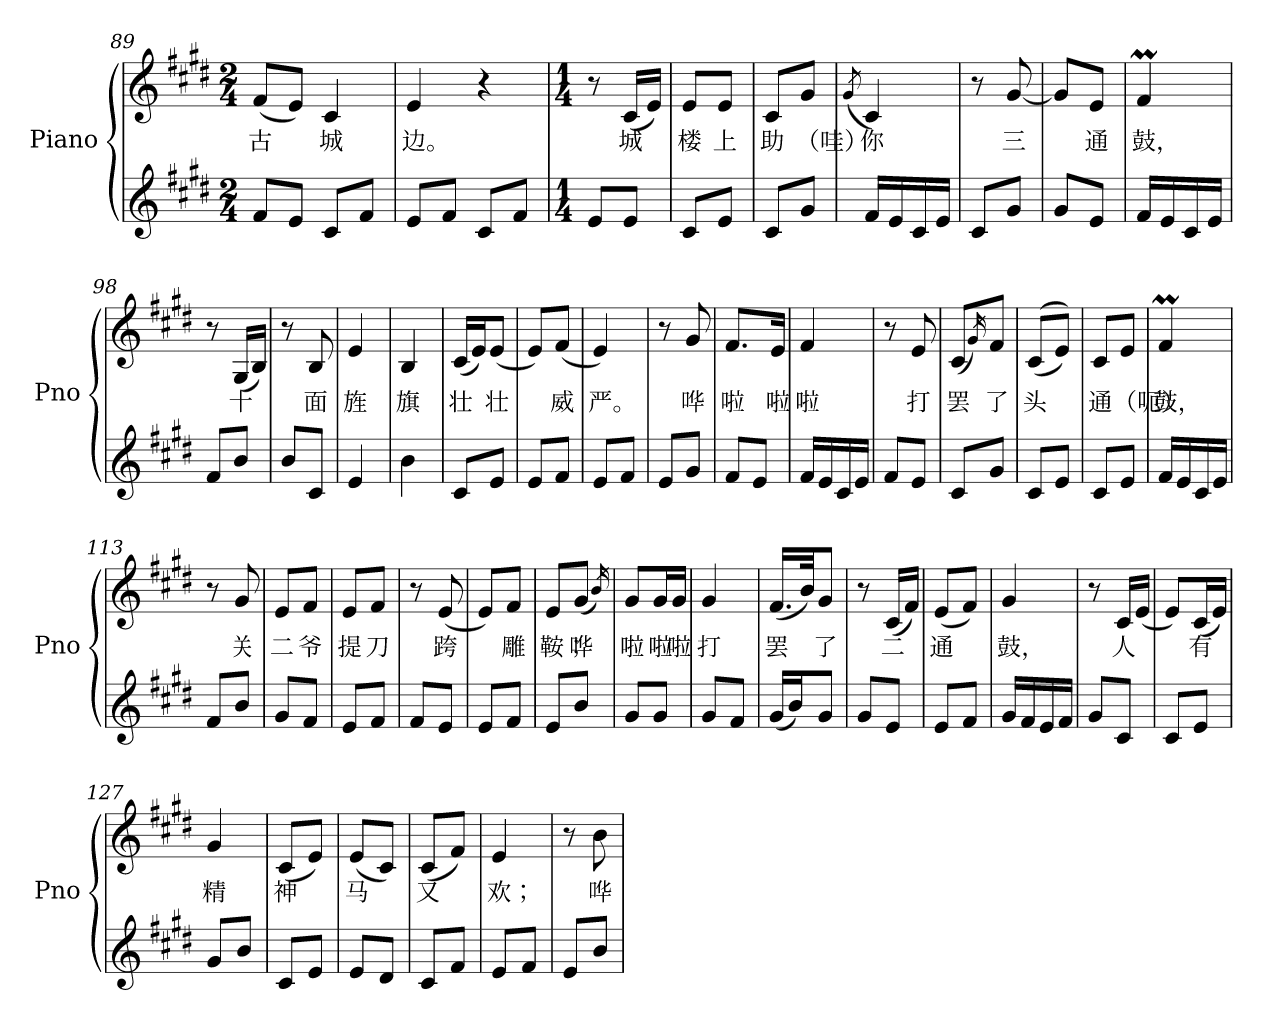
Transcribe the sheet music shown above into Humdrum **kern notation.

**kern	**kern	**text
*part2	*part1	*part1
*staff2	*staff1	*staff1
*I"Piano	*I"Piano	*
*I'Pno	*I'Pno	*
*clefG2	*clefG2	*
*k[f#c#g#d#]	*k[f#c#g#d#]	*
*M2/4	*M2/4	*
=89	=89	=89
!	!	!LO:LY:b
8f#/L	(<8f#/L	古
8e/J	8e/J)	.
!	!	!LO:LY:b
8c#/L	4c#/	城
8f#/J	.	.
=90	=90	=90
!	!	!LO:LY:b
8e/L	4e/	边。
8f#/J	.	.
8c#/L	4r	.
8f#/J	.	.
=91	=91	=91
*M1/4	*M1/4	*
8e/L	8r	.
!	!	!LO:LY:b
8e/J	(<16c#/LL	城
.	16e/JJ)	.
=92	=92	=92
!	!	!LO:LY:b
8c#/L	8e/L	楼
!	!	!LO:LY:b
8e/J	8e/J	上
=93	=93	=93
!	!	!LO:LY:b
8c#/L	8c#/L	助
!	!	!LO:LY:b
8g#/J	8g#/J	（哇）
=94	=94	=94
.	(<8qg#/	.
!	!	!LO:LY:b
16f#/LL	4c#/)	你
16e/	.	.
16c#/	.	.
16e/JJ	.	.
=95	=95	=95
8c#/L	8r	.
!	!	!LO:LY:b
8g#/J	[8g#/	三
!!LO:LB:g=z
=96	=96	=96
8g#/L	8g#/L]	.
!	!	!LO:LY:b
8e/J	8e/J	通
=97	=97	=97
!	!	!LO:LY:b
16f#/LL	4f#M/	鼓，
16e/	.	.
16c#/	.	.
16e/JJ	.	.
=98	=98	=98
8f#/L	8r	.
!	!	!LO:LY:b
8b/J	(<16G#/LL	十
.	16B/JJ)	.
=99	=99	=99
8b/L	8r	.
!	!	!LO:LY:b
8c#/J	8B/	面
=100	=100	=100
!	!	!LO:LY:b
4e/	4e/	旌
=101	=101	=101
!	!	!LO:LY:b
4b\	4B/	旗
=102	=102	=102
!	!	!LO:LY:b
8c#/L	(<16c#/LL	壮
.	16e/J)	.
!	!	!LO:LY:b
8e/J	(<8e/J	壮
=103	=103	=103
8e/L	8e/L)	.
!	!	!LO:LY:b
8f#/J	(<8f#/J	威
=104	=104	=104
!	!	!LO:LY:b
8e/L	4e/)	严。
8f#/J	.	.
=105	=105	=105
8e/L	8r	.
!	!	!LO:LY:b
8g#/J	8g#/	哗
=106	=106	=106
!	!	!LO:LY:b
8f#/L	8.f#/L	啦
8e/J	.	.
!	!	!LO:LY:b
.	16e/Jk	啦
=107	=107	=107
!	!	!LO:LY:b
16f#/LL	4f#/	啦
16e/	.	.
16c#/	.	.
16e/JJ	.	.
=108	=108	=108
8f#/L	8r	.
!	!	!LO:LY:b
8e/J	8e/	打
!!LO:LB:g=z
=109	=109	=109
!	!	!LO:LY:b
8c#/L	(<8c#/L	罢
.	16qg#/)	.
!	!	!LO:LY:b
8g#/J	8f#/J	了
=110	=110	=110
!	!	!LO:LY:b
8c#/L	(<(<8c#/L	头
8e/J	8e/J))	.
=111	=111	=111
!	!	!LO:LY:b
8c#/L	8c#/L	通
!	!	!LO:LY:b
8e/J	8e/J	（呃）
=112	=112	=112
!	!	!LO:LY:b
16f#/LL	4f#M/	鼓，
16e/	.	.
16c#/	.	.
16e/JJ	.	.
=113	=113	=113
8f#/L	8r	.
!	!	!LO:LY:b
8b/J	8g#/	关
=114	=114	=114
!	!	!LO:LY:b
8g#/L	8e/L	二
!	!	!LO:LY:b
8f#/J	8f#/J	爷
=115	=115	=115
!	!	!LO:LY:b
8e/L	8e/L	提
!	!	!LO:LY:b
8f#/J	8f#/J	刀
=116	=116	=116
8f#/L	8r	.
!	!	!LO:LY:b
8e/J	(<8e/	跨
=117	=117	=117
8e/L	8e/L)	.
!	!	!LO:LY:b
8f#/J	8f#/J	雕
=118	=118	=118
!	!	!LO:LY:b
8e/L	8e/L	鞍；
!	!	!LO:LY:b
8b/J	(<8g#/J	哗
.	16qb/)	.
=119	=119	=119
!	!	!LO:LY:b
8g#/L	8g#/L	啦
!	!	!LO:LY:b
8g#/J	16g#/L	啦
!	!	!LO:LY:b
.	16g#/JJ	啦
!!LO:LB:g=z
=120	=120	=120
!	!	!LO:LY:b
8g#/L	4g#/	打
8f#/J	.	.
=121	=121	=121
!	!	!LO:LY:b
(<16g#/LL	(<16.f#/LL	罢
16b/J)	.	.
.	32b/JK)	.
!	!	!LO:LY:b
8g#/J	8g#/J	了
=122	=122	=122
8g#/L	8r	.
!	!	!LO:LY:b
8e/J	(<16c#/LL	二
.	16f#/JJ)	.
=123	=123	=123
!	!	!LO:LY:b
8e/L	(<8e/L	通
8f#/J	8f#/J)	.
=124	=124	=124
!	!	!LO:LY:b
16g#/LL	4g#/	鼓，
16f#/	.	.
16e/	.	.
16f#/JJ	.	.
=125	=125	=125
8g#/L	8r	.
!	!	!LO:LY:b
8c#/J	16c#/LL	人
.	(<16e/JJ	.
=126	=126	=126
8c#/L	8e/L)	.
!	!	!LO:LY:b
8e/J	(<16c#/L	有
.	16e/JJ)	.
=127	=127	=127
!	!	!LO:LY:b
8g#/L	4g#/	精
8b/J	.	.
=128	=128	=128
!	!	!LO:LY:b
8c#/L	(<8c#/L	神
8e/J	8e/J)	.
=129	=129	=129
!	!	!LO:LY:b
8e/L	(<8e/L	马
8d#/J	8c#/J)	.
=130	=130	=130
!	!	!LO:LY:b
8c#/L	(<8c#/L	又
8f#/J	8f#/J)	.
=131	=131	=131
!	!	!LO:LY:b
8e/L	4e/	欢；
8f#/J	.	.
=132	=132	=132
8e/L	8r	.
!	!	!LO:LY:b
8b/J	8b\	哗
=	=	=
*-	*-	*-
